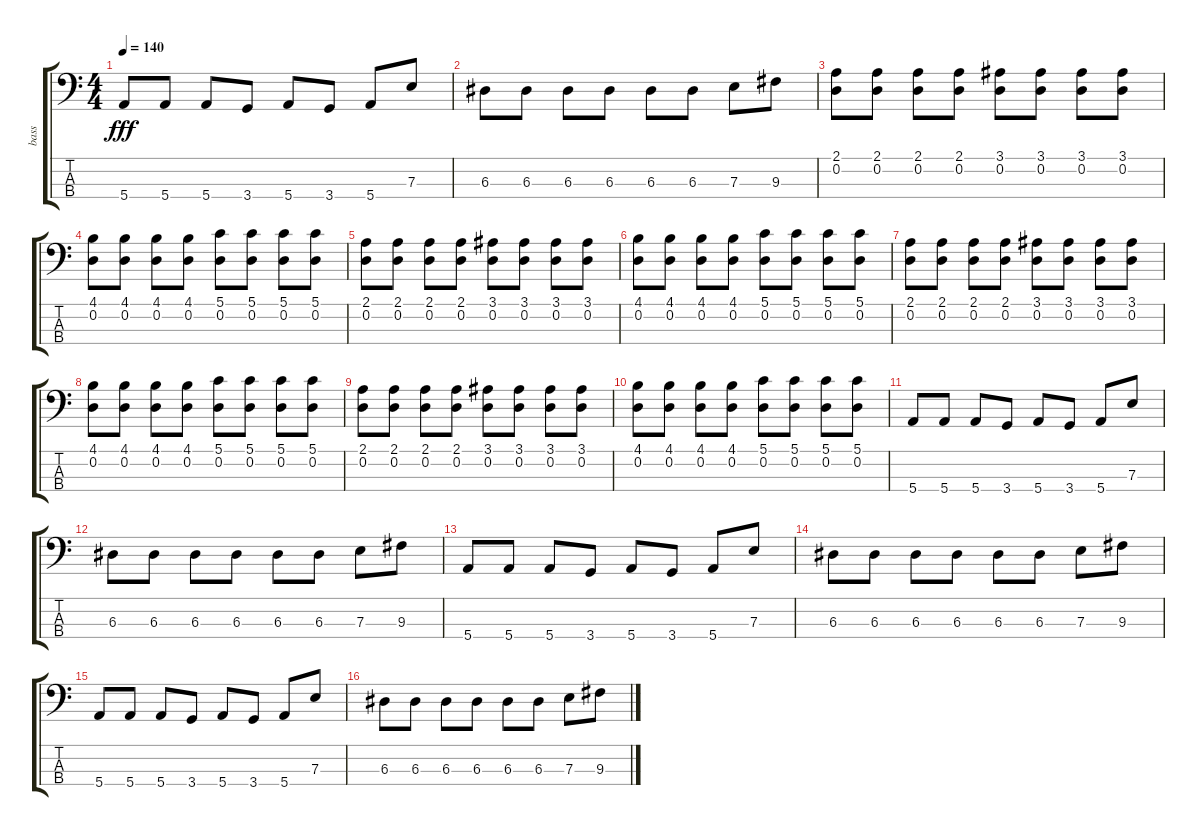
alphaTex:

\track ("bass" "bass") {instrument electricbasspick}
\staff {score tabs}
\tuning (G2 D2 A1 E1) {hide}
\ts (4 4)
\tempo 140
\clef f4
\ks c
5.4.8{dy fff} 5.4.8 5.4.8 3.4.8 5.4.8 3.4.8 5.4.8 7.3.8 |
6.3.8 6.3.8 6.3.8 6.3.8 6.3.8 6.3.8 7.3.8 9.3.8 |
(2.1 0.2).8 (2.1 0.2).8 (2.1 0.2).8 (2.1 0.2).8 (3.1 0.2).8 (3.1 0.2).8 (3.1 0.2).8 (3.1 0.2).8 |
(4.1 0.2).8 (4.1 0.2).8 (4.1 0.2).8 (4.1 0.2).8 (5.1 0.2).8 (5.1 0.2).8 (5.1 0.2).8 (5.1 0.2).8 |
(2.1 0.2).8 (2.1 0.2).8 (2.1 0.2).8 (2.1 0.2).8 (3.1 0.2).8 (3.1 0.2).8 (3.1 0.2).8 (3.1 0.2).8 |
(4.1 0.2).8 (4.1 0.2).8 (4.1 0.2).8 (4.1 0.2).8 (5.1 0.2).8 (5.1 0.2).8 (5.1 0.2).8 (5.1 0.2).8 |
(2.1 0.2).8 (2.1 0.2).8 (2.1 0.2).8 (2.1 0.2).8 (3.1 0.2).8 (3.1 0.2).8 (3.1 0.2).8 (3.1 0.2).8 |
(4.1 0.2).8 (4.1 0.2).8 (4.1 0.2).8 (4.1 0.2).8 (5.1 0.2).8 (5.1 0.2).8 (5.1 0.2).8 (5.1 0.2).8 |
(2.1 0.2).8 (2.1 0.2).8 (2.1 0.2).8 (2.1 0.2).8 (3.1 0.2).8 (3.1 0.2).8 (3.1 0.2).8 (3.1 0.2).8 |
(4.1 0.2).8 (4.1 0.2).8 (4.1 0.2).8 (4.1 0.2).8 (5.1 0.2).8 (5.1 0.2).8 (5.1 0.2).8 (5.1 0.2).8 |
5.4.8 5.4.8 5.4.8 3.4.8 5.4.8 3.4.8 5.4.8 7.3.8 |
6.3.8 6.3.8 6.3.8 6.3.8 6.3.8 6.3.8 7.3.8 9.3.8 |
5.4.8 5.4.8 5.4.8 3.4.8 5.4.8 3.4.8 5.4.8 7.3.8 |
6.3.8 6.3.8 6.3.8 6.3.8 6.3.8 6.3.8 7.3.8 9.3.8 |
5.4.8 5.4.8 5.4.8 3.4.8 5.4.8 3.4.8 5.4.8 7.3.8 |
6.3.8 6.3.8 6.3.8 6.3.8 6.3.8 6.3.8 7.3.8 9.3.8
